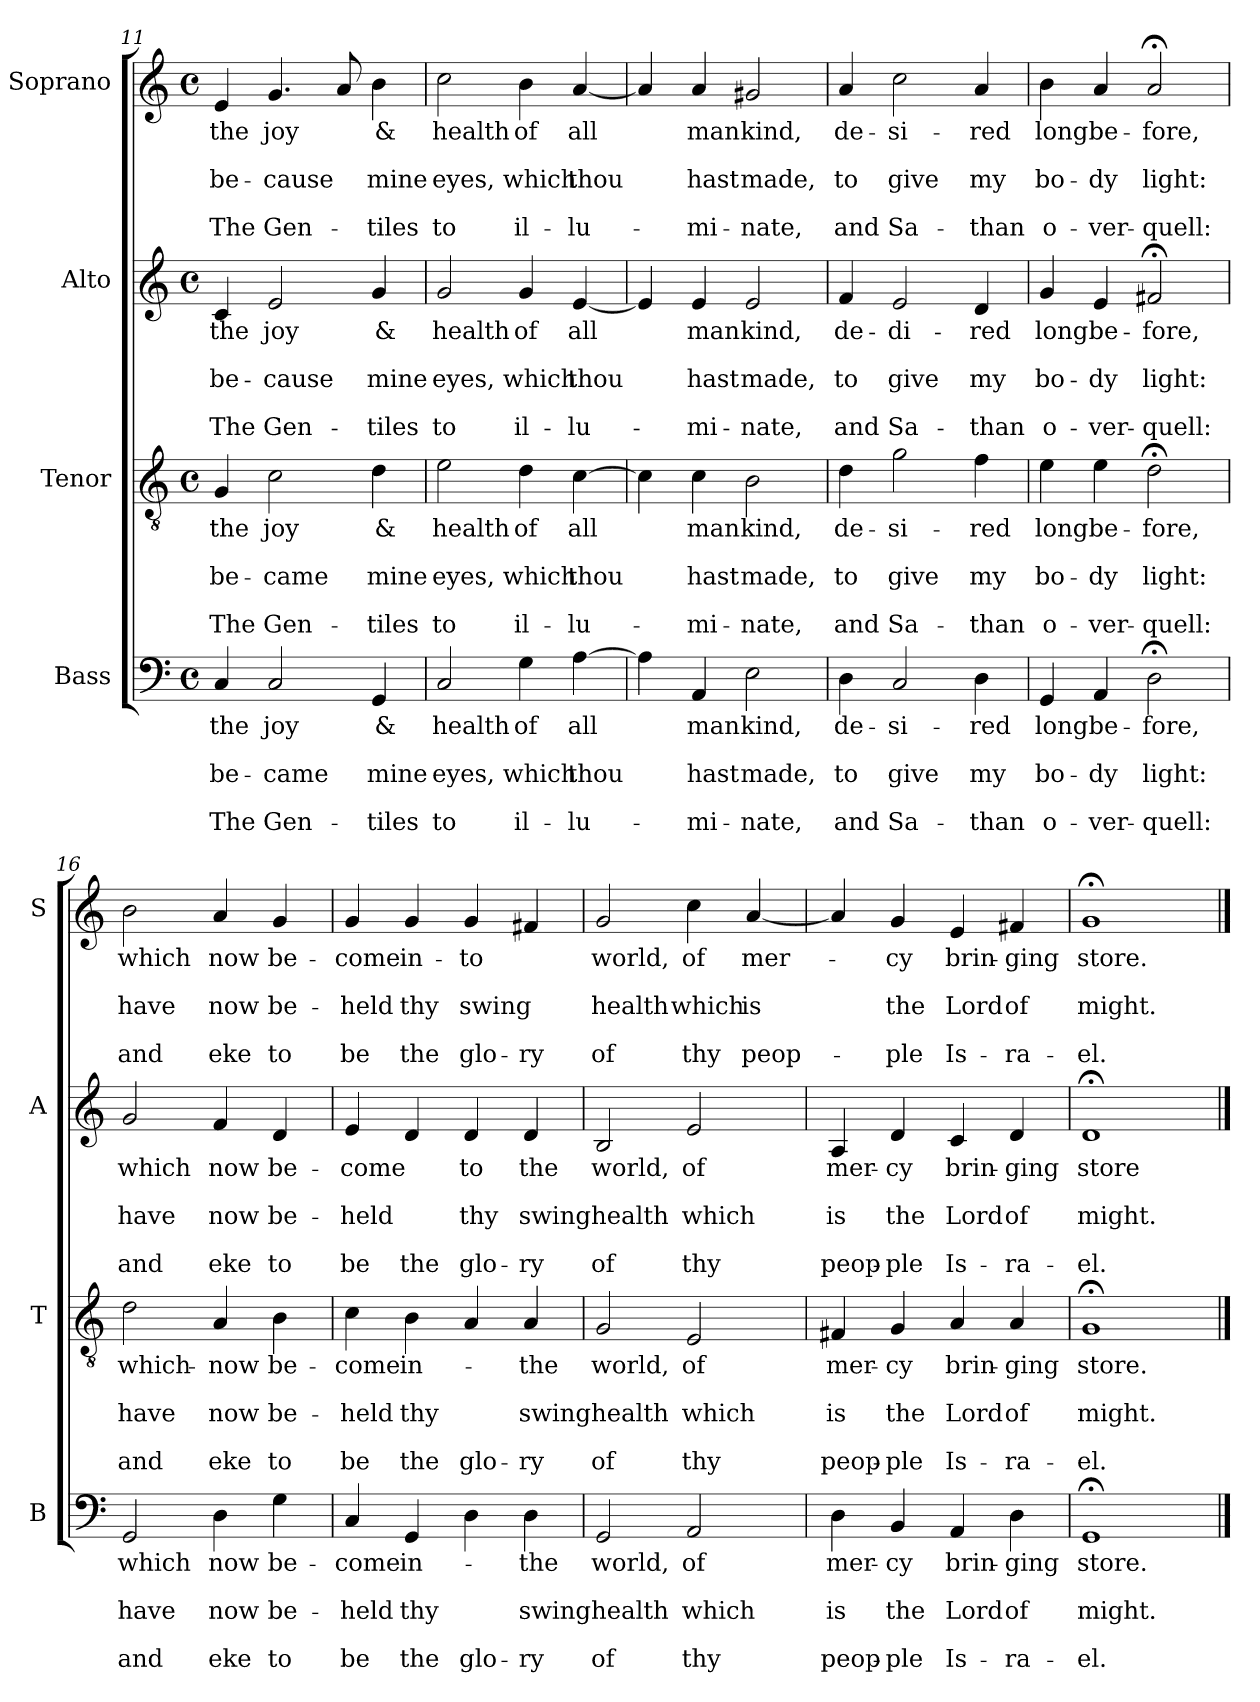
**kern	**text	**text	**text	**text	**text	**kern	**text	**text	**text	**text	**text	**kern	**text	**text	**text	**text	**text	**kern	**text	**text	**text	**text	**text
*part4	*part4	*part4	*part4	*part4	*part4	*part3	*part3	*part3	*part3	*part3	*part3	*part2	*part2	*part2	*part2	*part2	*part2	*part1	*part1	*part1	*part1	*part1	*part1
*staff4	*staff4	*staff4	*staff4	*staff4	*staff4	*staff3	*staff3	*staff3	*staff3	*staff3	*staff3	*staff2	*staff2	*staff2	*staff2	*staff2	*staff2	*staff1	*staff1	*staff1	*staff1	*staff1	*staff1
*I"Bass	*	*	*	*	*	*I"Tenor	*	*	*	*	*	*I"Alto	*	*	*	*	*	*I"Soprano	*	*	*	*	*
*I'B	*	*	*	*	*	*I'T	*	*	*	*	*	*I'A	*	*	*	*	*	*I'S	*	*	*	*	*
!!LO:PB:g=z
*clefF4	*	*	*	*	*	*clefGv2	*	*	*	*	*	*clefG2	*	*	*	*	*	*clefG2	*	*	*	*	*
*k[]	*	*	*	*	*	*k[]	*	*	*	*	*	*k[]	*	*	*	*	*	*k[]	*	*	*	*	*
*C:	*	*	*	*	*	*C:	*	*	*	*	*	*C:	*	*	*	*	*	*C:	*	*	*	*	*
*M4/4	*	*	*	*	*	*M4/4	*	*	*	*	*	*M4/4	*	*	*	*	*	*M4/4	*	*	*	*	*
*met(c)	*	*	*	*	*	*met(c)	*	*	*	*	*	*met(c)	*	*	*	*	*	*met(c)	*	*	*	*	*
=11	=11	=11	=11	=11	=11	=11	=11	=11	=11	=11	=11	=11	=11	=11	=11	=11	=11	=11	=11	=11	=11	=11	=11
!	!LO:LY:b	!	!LO:LY:b	!	!LO:LY:b	!	!LO:LY:b	!	!LO:LY:b	!	!LO:LY:b	!	!LO:LY:b	!	!LO:LY:b	!	!LO:LY:b	!	!LO:LY:b	!	!LO:LY:b	!	!LO:LY:b
4C/	the	.	be-	.	The	4G/	the	.	be-	.	The	4c/	the	.	be-	.	The	4e/	the	.	be-	.	The
!	!LO:LY:b	!	!LO:LY:b	!	!LO:LY:b	!	!LO:LY:b	!	!LO:LY:b	!	!LO:LY:b	!	!LO:LY:b	!	!LO:LY:b	!	!LO:LY:b	!	!LO:LY:b	!	!LO:LY:b	!	!LO:LY:b
2C/	joy	.	-came	.	Gen-	2c\	joy	.	-came	.	Gen-	2e/	joy	.	-cause	.	Gen-	4.g/	joy	.	-cause	.	Gen-
.	.	.	.	.	.	.	.	.	.	.	.	.	.	.	.	.	.	8a/	.	.	.	.	.
!	!LO:LY:b	!	!LO:LY:b	!	!LO:LY:b	!	!LO:LY:b	!	!LO:LY:b	!	!LO:LY:b	!	!LO:LY:b	!	!LO:LY:b	!	!LO:LY:b	!	!LO:LY:b	!	!LO:LY:b	!	!LO:LY:b
4GG/	&	.	mine	.	-tiles	4d\	&	.	mine	.	-tiles	4g/	&	.	mine	.	-tiles	4b\	&	.	mine	.	-tiles
=12	=12	=12	=12	=12	=12	=12	=12	=12	=12	=12	=12	=12	=12	=12	=12	=12	=12	=12	=12	=12	=12	=12	=12
!	!LO:LY:b	!	!LO:LY:b	!	!LO:LY:b	!	!LO:LY:b	!	!LO:LY:b	!	!LO:LY:b	!	!LO:LY:b	!	!LO:LY:b	!	!LO:LY:b	!	!LO:LY:b	!	!LO:LY:b	!	!LO:LY:b
2C/	health	.	eyes,	.	to	2e\	health	.	eyes,	.	to	2g/	health	.	eyes,	.	to	2cc\	health	.	eyes,	.	to
!	!LO:LY:b	!	!LO:LY:b	!	!LO:LY:b	!	!LO:LY:b	!	!LO:LY:b	!	!LO:LY:b	!	!LO:LY:b	!	!LO:LY:b	!	!LO:LY:b	!	!LO:LY:b	!	!LO:LY:b	!	!LO:LY:b
4G\	of	.	which	.	il-	4d\	of	.	which	.	il-	4g/	of	.	which	.	il-	4b\	of	.	which	.	il-
!	!LO:LY:b	!	!LO:LY:b	!	!LO:LY:b	!	!LO:LY:b	!	!LO:LY:b	!	!LO:LY:b	!	!LO:LY:b	!	!LO:LY:b	!	!LO:LY:b	!	!LO:LY:b	!	!LO:LY:b	!	!LO:LY:b
[4A\	all	.	thou	.	-lu-	[4c\	all	.	thou	.	-lu-	[4e/	all	.	thou	.	-lu-	[4a/	all	.	thou	.	-lu-
=13	=13	=13	=13	=13	=13	=13	=13	=13	=13	=13	=13	=13	=13	=13	=13	=13	=13	=13	=13	=13	=13	=13	=13
4A\]	.	.	.	.	.	4c\]	.	.	.	.	.	4e/]	.	.	.	.	.	4a/]	.	.	.	.	.
!	!LO:LY:b	!	!LO:LY:b	!	!LO:LY:b	!	!LO:LY:b	!	!LO:LY:b	!	!LO:LY:b	!	!LO:LY:b	!	!LO:LY:b	!	!LO:LY:b	!	!LO:LY:b	!	!LO:LY:b	!	!LO:LY:b
4AA/	man	.	hast	.	-mi-	4c\	man	.	hast	.	-mi-	4e/	man	.	hast	.	-mi-	4a/	man	.	hast	.	-mi-
!	!LO:LY:b	!	!LO:LY:b	!	!LO:LY:b	!	!LO:LY:b	!	!LO:LY:b	!	!LO:LY:b	!	!LO:LY:b	!	!LO:LY:b	!	!LO:LY:b	!	!LO:LY:b	!	!LO:LY:b	!	!LO:LY:b
2E\	kind,	.	made,	.	-nate,	2B\	kind,	.	made,	.	-nate,	2e/	kind,	.	made,	.	-nate,	2g#X/	kind,	.	made,	.	-nate,
=14	=14	=14	=14	=14	=14	=14	=14	=14	=14	=14	=14	=14	=14	=14	=14	=14	=14	=14	=14	=14	=14	=14	=14
!	!LO:LY:b	!	!LO:LY:b	!	!LO:LY:b	!	!LO:LY:b	!	!LO:LY:b	!	!LO:LY:b	!	!LO:LY:b	!	!LO:LY:b	!	!LO:LY:b	!	!LO:LY:b	!	!LO:LY:b	!	!LO:LY:b
4D\	de-	.	to	.	and	4d\	de-	.	to	.	and	4f/	de-	.	to	.	and	4a/	de-	.	to	.	and
!	!LO:LY:b	!	!LO:LY:b	!	!LO:LY:b	!	!LO:LY:b	!	!LO:LY:b	!	!LO:LY:b	!	!LO:LY:b	!	!LO:LY:b	!	!LO:LY:b	!	!LO:LY:b	!	!LO:LY:b	!	!LO:LY:b
2C/	-si-	.	give	.	Sa-	2g\	-si-	.	give	.	Sa-	2e/	-di-	.	give	.	Sa-	2cc\	-si-	.	give	.	Sa-
!	!LO:LY:b	!	!LO:LY:b	!	!LO:LY:b	!	!LO:LY:b	!	!LO:LY:b	!	!LO:LY:b	!	!LO:LY:b	!	!LO:LY:b	!	!LO:LY:b	!	!LO:LY:b	!	!LO:LY:b	!	!LO:LY:b
4D\	-red	.	my	.	-than	4f\	-red	.	my	.	-than	4d/	-red	.	my	.	-than	4a/	-red	.	my	.	-than
=15	=15	=15	=15	=15	=15	=15	=15	=15	=15	=15	=15	=15	=15	=15	=15	=15	=15	=15	=15	=15	=15	=15	=15
!	!LO:LY:b	!	!LO:LY:b	!	!LO:LY:b	!	!LO:LY:b	!	!LO:LY:b	!	!LO:LY:b	!	!LO:LY:b	!	!LO:LY:b	!	!LO:LY:b	!	!LO:LY:b	!	!LO:LY:b	!	!LO:LY:b
4GG/	long	.	bo-	.	o-	4e\	long	.	bo-	.	o-	4g/	long	.	bo-	.	o-	4b\	long	.	bo-	.	o-
!	!LO:LY:b	!	!LO:LY:b	!	!LO:LY:b	!	!LO:LY:b	!	!LO:LY:b	!	!LO:LY:b	!	!LO:LY:b	!	!LO:LY:b	!	!LO:LY:b	!	!LO:LY:b	!	!LO:LY:b	!	!LO:LY:b
4AA/	be-	.	-dy	.	-ver-	4e\	be-	.	-dy	.	-ver-	4e/	be-	.	-dy	.	-ver-	4a/	be-	.	-dy	.	-ver-
!	!LO:LY:b	!	!LO:LY:b	!	!LO:LY:b	!	!LO:LY:b	!	!LO:LY:b	!	!LO:LY:b	!	!LO:LY:b	!	!LO:LY:b	!	!LO:LY:b	!	!LO:LY:b	!	!LO:LY:b	!	!LO:LY:b
2D;<\	-fore,	.	light:	.	-quell:	2d;<\	-fore,	.	light:	.	-quell:	2f#X;</	-fore,	.	light:	.	-quell:	2a;</	-fore,	.	light:	.	-quell:
!!LO:LB:g=z
=16	=16	=16	=16	=16	=16	=16	=16	=16	=16	=16	=16	=16	=16	=16	=16	=16	=16	=16	=16	=16	=16	=16	=16
!	!LO:LY:b	!	!LO:LY:b	!	!LO:LY:b	!	!LO:LY:b	!	!LO:LY:b	!	!LO:LY:b	!	!LO:LY:b	!	!LO:LY:b	!	!LO:LY:b	!	!LO:LY:b	!	!LO:LY:b	!	!LO:LY:b
2GG/	which	.	have	.	and	2d\	which-	.	have	.	and	2g/	which	.	have	.	and	2b\	which	.	have	.	and
!	!LO:LY:b	!	!LO:LY:b	!	!LO:LY:b	!	!LO:LY:b	!	!LO:LY:b	!	!LO:LY:b	!	!LO:LY:b	!	!LO:LY:b	!	!LO:LY:b	!	!LO:LY:b	!	!LO:LY:b	!	!LO:LY:b
4D\	now	.	now	.	eke	4A/	-now	.	now	.	eke	4f/	now	.	now	.	eke	4a/	now	.	now	.	eke
!	!LO:LY:b	!	!LO:LY:b	!	!LO:LY:b	!	!LO:LY:b	!	!LO:LY:b	!	!LO:LY:b	!	!LO:LY:b	!	!LO:LY:b	!	!LO:LY:b	!	!LO:LY:b	!	!LO:LY:b	!	!LO:LY:b
4G\	be-	.	be-	.	to	4B\	be-	.	be-	.	to	4d/	be-	.	be-	.	to	4g/	be-	.	be-	.	to
=17	=17	=17	=17	=17	=17	=17	=17	=17	=17	=17	=17	=17	=17	=17	=17	=17	=17	=17	=17	=17	=17	=17	=17
!	!LO:LY:b	!	!LO:LY:b	!	!LO:LY:b	!	!LO:LY:b	!	!LO:LY:b	!	!LO:LY:b	!	!LO:LY:b	!	!LO:LY:b	!	!LO:LY:b	!	!LO:LY:b	!	!LO:LY:b	!	!LO:LY:b
4C/	-come	.	-held	.	be	4c\	-come	.	-held	.	be	4e/	-come	.	-held	.	be	4g/	-come	.	-held	.	be
!	!LO:LY:b	!	!LO:LY:b	!	!LO:LY:b	!	!LO:LY:b	!	!LO:LY:b	!	!LO:LY:b	!	!	!	!	!	!LO:LY:b	!	!LO:LY:b	!	!LO:LY:b	!	!LO:LY:b
4GG/	in-	.	thy	.	the	4B\	in-	.	thy	.	the	4d/	.	.	.	.	the	4g/	in-	.	thy	.	the
!	!	!	!	!	!LO:LY:b	!	!	!	!	!	!LO:LY:b	!	!LO:LY:b	!	!LO:LY:b	!	!LO:LY:b	!	!LO:LY:b	!	!LO:LY:b	!	!LO:LY:b
4D\	.	.	.	.	glo-	4A/	.	.	.	.	glo-	4d/	-to	.	thy	.	glo-	4g/	-to	.	swing	.	glo-
!	!LO:LY:b	!	!LO:LY:b	!	!LO:LY:b	!	!LO:LY:b	!	!LO:LY:b	!	!LO:LY:b	!	!LO:LY:b	!	!LO:LY:b	!	!LO:LY:b	!	!	!	!	!	!LO:LY:b
4D\	the	.	swing	.	-ry	4A/	the	.	swing	.	-ry	4d/	the	.	swing	.	-ry	4f#X/	.	.	.	.	-ry
=18	=18	=18	=18	=18	=18	=18	=18	=18	=18	=18	=18	=18	=18	=18	=18	=18	=18	=18	=18	=18	=18	=18	=18
!	!LO:LY:b	!	!LO:LY:b	!	!LO:LY:b	!	!LO:LY:b	!	!LO:LY:b	!	!LO:LY:b	!	!LO:LY:b	!	!LO:LY:b	!	!LO:LY:b	!	!LO:LY:b	!	!LO:LY:b	!	!LO:LY:b
2GG/	world,	.	health	.	of	2G/	world,	.	health	.	of	2B/	world,	.	health	.	of	2g/	world,	.	health	.	of
!	!LO:LY:b	!	!LO:LY:b	!	!LO:LY:b	!	!LO:LY:b	!	!LO:LY:b	!	!LO:LY:b	!	!LO:LY:b	!	!LO:LY:b	!	!LO:LY:b	!	!LO:LY:b	!	!LO:LY:b	!	!LO:LY:b
2AA/	of	.	which	.	thy	2E/	of	.	which	.	thy	2e/	of	.	which	.	thy	4cc\	of	.	which	.	thy
!	!	!	!	!	!	!	!	!	!	!	!	!	!	!	!	!	!	!	!LO:LY:b	!	!LO:LY:b	!	!LO:LY:b
.	.	.	.	.	.	.	.	.	.	.	.	.	.	.	.	.	.	[4a/	mer-	.	is	.	peop-
=19	=19	=19	=19	=19	=19	=19	=19	=19	=19	=19	=19	=19	=19	=19	=19	=19	=19	=19	=19	=19	=19	=19	=19
!	!LO:LY:b	!	!LO:LY:b	!	!LO:LY:b	!	!LO:LY:b	!	!LO:LY:b	!	!LO:LY:b	!	!LO:LY:b	!	!LO:LY:b	!	!LO:LY:b	!	!	!	!	!	!
4D\	mer-	.	is	.	peop-	4F#X/	mer-	.	is	.	peop-	4A/	mer-	.	is	.	peop-	4a/]	.	.	.	.	.
!	!LO:LY:b	!	!LO:LY:b	!	!LO:LY:b	!	!LO:LY:b	!	!LO:LY:b	!	!LO:LY:b	!	!LO:LY:b	!	!LO:LY:b	!	!LO:LY:b	!	!LO:LY:b	!	!LO:LY:b	!	!LO:LY:b
4BB/	-cy	.	the	.	-ple	4G/	-cy	.	the	.	-ple	4d/	-cy	.	the	.	-ple	4g/	-cy	.	the	.	-ple
!	!LO:LY:b	!	!LO:LY:b	!	!LO:LY:b	!	!LO:LY:b	!	!LO:LY:b	!	!LO:LY:b	!	!LO:LY:b	!	!LO:LY:b	!	!LO:LY:b	!	!LO:LY:b	!	!LO:LY:b	!	!LO:LY:b
4AA/	brin-	.	Lord	.	Is-	4A/	brin-	.	Lord	.	Is-	4c/	brin-	.	Lord	.	Is-	4e/	brin-	.	Lord	.	Is-
!	!LO:LY:b	!	!LO:LY:b	!	!LO:LY:b	!	!LO:LY:b	!	!LO:LY:b	!	!LO:LY:b	!	!LO:LY:b	!	!LO:LY:b	!	!LO:LY:b	!	!LO:LY:b	!	!LO:LY:b	!	!LO:LY:b
4D\	-ging	.	of	.	-ra-	4A/	-ging	.	of	.	-ra-	4d/	-ging	.	of	.	-ra-	4f#X/	-ging	.	of	.	-ra-
=20	=20	=20	=20	=20	=20	=20	=20	=20	=20	=20	=20	=20	=20	=20	=20	=20	=20	=20	=20	=20	=20	=20	=20
!	!LO:LY:b	!	!LO:LY:b	!	!LO:LY:b	!	!LO:LY:b	!	!LO:LY:b	!	!LO:LY:b	!	!LO:LY:b	!	!LO:LY:b	!	!LO:LY:b	!	!LO:LY:b	!	!LO:LY:b	!	!LO:LY:b
1GG;<	store.	.	might.	.	-el.	1G;<	store.	.	might.	.	-el.	1d;<	store	.	might.	.	-el.	1g;<	store.	.	might.	.	-el.
==	==	==	==	==	==	==	==	==	==	==	==	==	==	==	==	==	==	==	==	==	==	==	==
*-	*-	*-	*-	*-	*-	*-	*-	*-	*-	*-	*-	*-	*-	*-	*-	*-	*-	*-	*-	*-	*-	*-	*-
